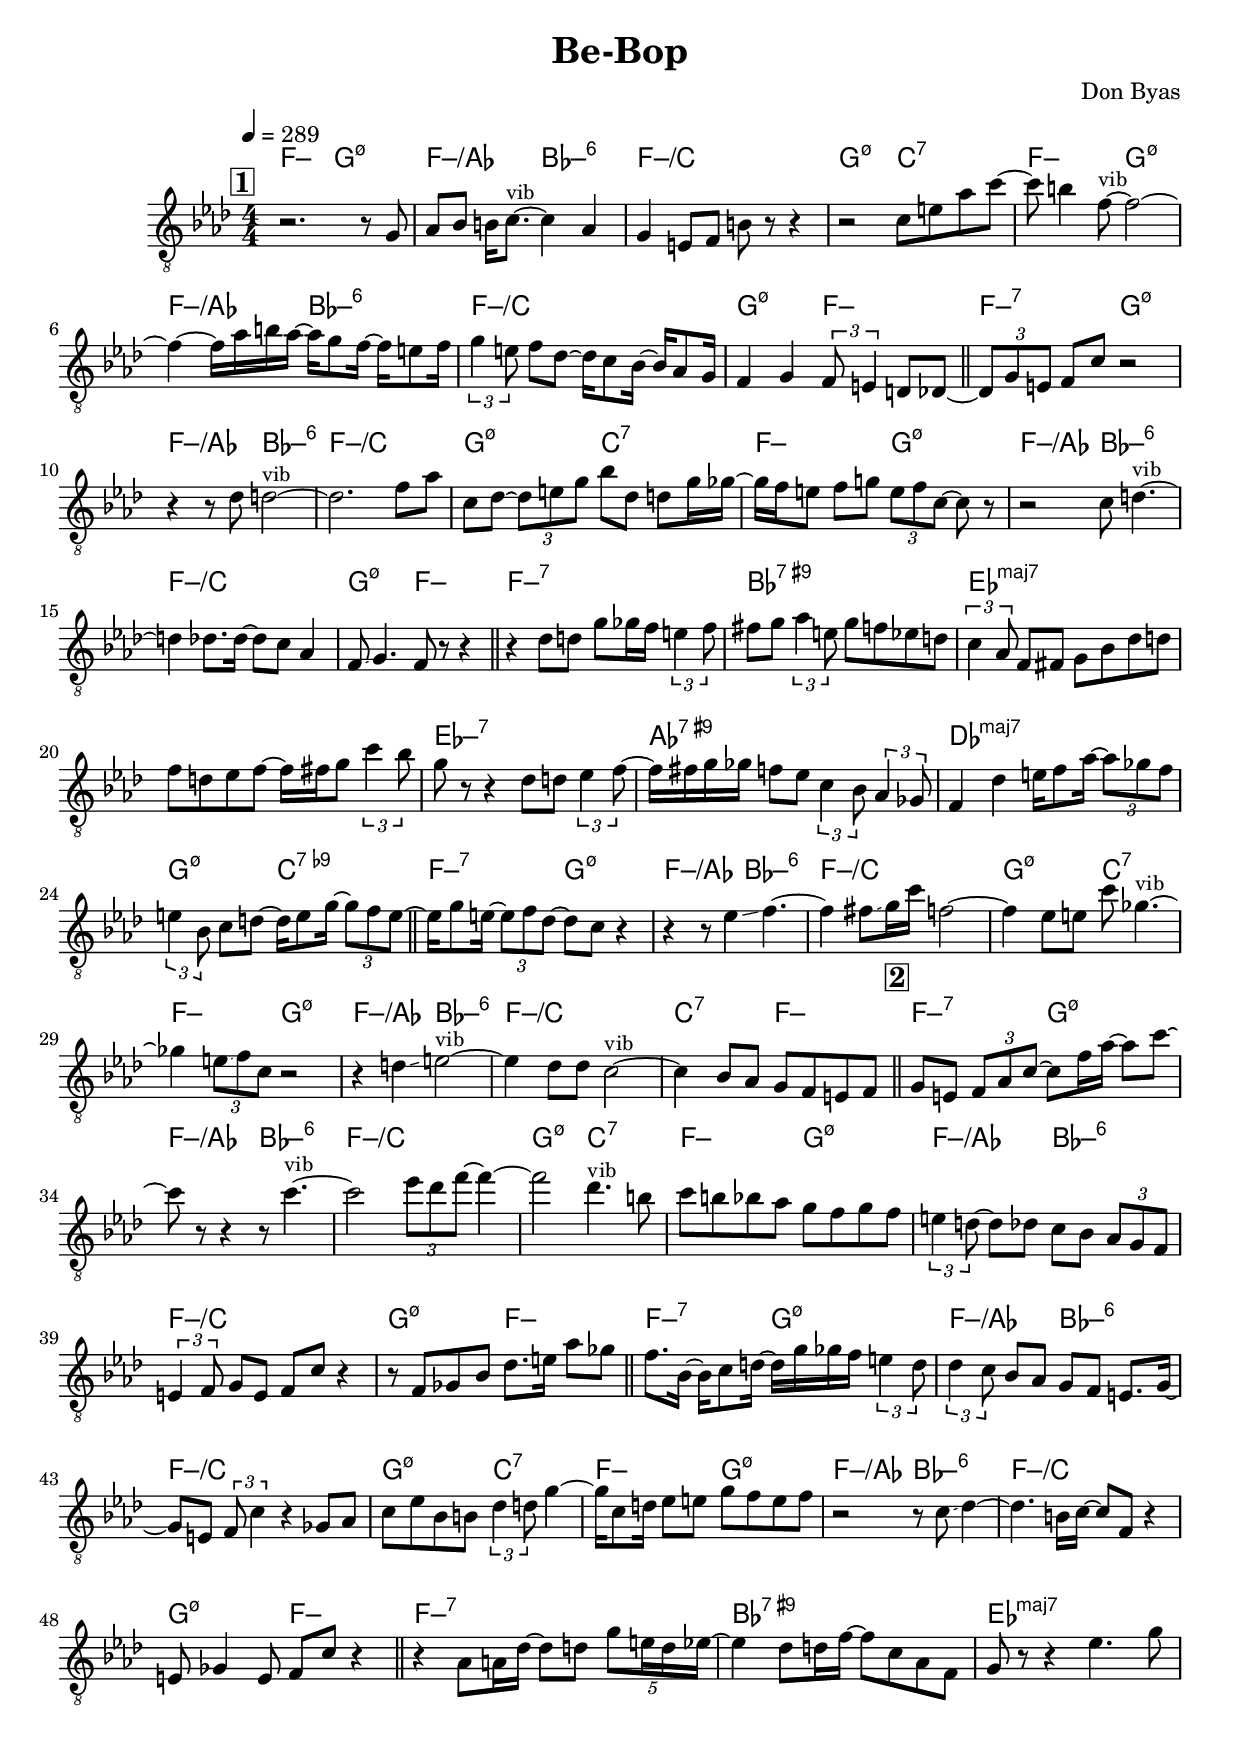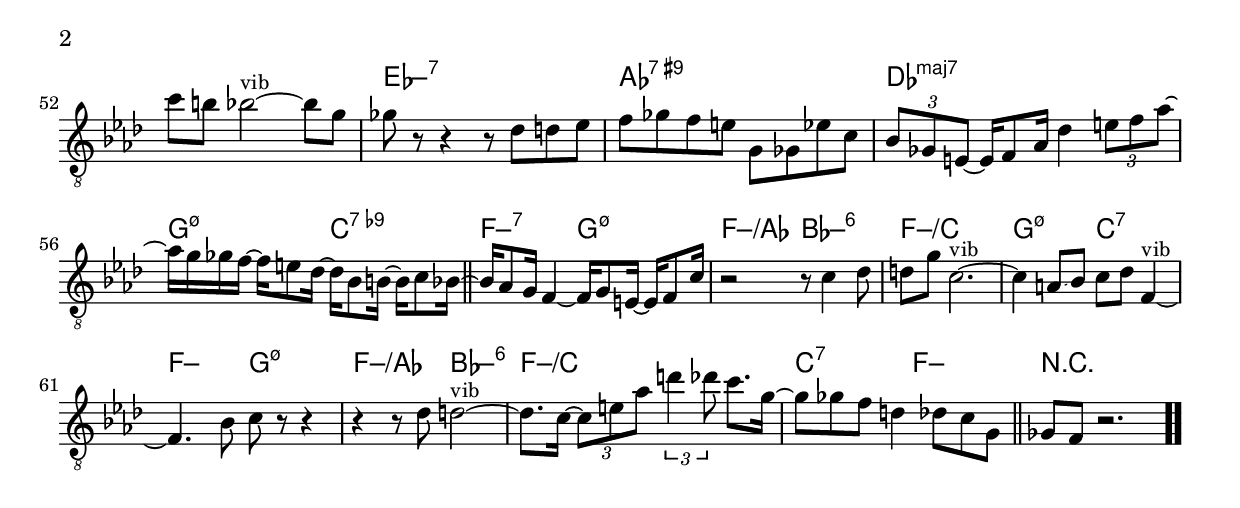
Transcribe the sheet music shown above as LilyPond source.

\version "2.13.2"

#(ly:set-option 'point-and-click #f)

\header {
  title = "Be-Bop"
  composer = "Don Byas"
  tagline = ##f
}
global =
{
    \override Staff.TimeSignature #'style = #'()
    \time 4/4
    \clef "treble_8"
    \key f \minor
    \override Rest #'direction = #'0
    \override MultiMeasureRest #'staff-position = #0
}
\score
{
<<
    \transpose c' c'

    \new ChordNames { \chords {
      \set majorSevenSymbol = \markup { "maj7" }
      \set minorChordModifier = \markup { \char ##x2013 }
      
      | f2:min g2:min5-7 | f2:min/aes bes2:min6 | f1:min/c | g2:min5-7 c2:7 | f2:min g2:min5-7 | f2:min/aes bes2:min6 | f1:min/c | g2:min5-7 f2:min 
      | f2:min7 g2:min5-7 | f2:min/aes bes2:min6 | f1:min/c | g2:min5-7 c2:7 | f2:min g2:min5-7 | f2:min/aes bes2:min6 | f1:min/c | g2:min5-7 f2:min 
      | f1:min7 | bes1:9+ | es1:maj | s1 | es1:min7 | aes1:9+ | des1:maj | g2:min5-7 c2:9- 
      | f2:min7 g2:min5-7 | f2:min/aes bes2:min6 | f1:min/c | g2:min5-7 c2:7 | f2:min g2:min5-7 | f2:min/aes bes2:min6 | f1:min/c | c2:7 f2:min 
      | f2:min7 g2:min5-7 | f2:min/aes bes2:min6 | f1:min/c | g2:min5-7 c2:7 | f2:min g2:min5-7 | f2:min/aes bes2:min6 | f1:min/c | g2:min5-7 f2:min 
      | f2:min7 g2:min5-7 | f2:min/aes bes2:min6 | f1:min/c | g2:min5-7 c2:7 | f2:min g2:min5-7 | f2:min/aes bes2:min6 | f1:min/c | g2:min5-7 f2:min 
      | f1:min7 | bes1:9+ | es1:maj | s1 | es1:min7 | aes1:9+ | des1:maj | g2:min5-7 c2:9- 
      | f2:min7 g2:min5-7 | f2:min/aes bes2:min6 | f1:min/c | g2:min5-7 c2:7 | f2:min g2:min5-7 | f2:min/aes bes2:min6 | f1:min/c | c2:7 f2:min 
      | r1|
      }
      }

    \new Staff
    <<
    \transpose c' c'

    {
      \global
  		%\override Score.MetronomeMark #'transparent = ##t
  		%\override Score.MetronomeMark #'stencil = ##f
  		
  		\override HorizontalBracket #'direction = #UP
  		\override HorizontalBracket #'bracket-flare = #'(0 . 0)
  		
  		\override TextSpanner #'dash-fraction = #1.0
  		\override TextSpanner #'bound-details #'left #'text = \markup{ \concat{\draw-line #'(0 . -1.0) \draw-line #'(1.0 . 0) }}
  		\override TextSpanner #'bound-details #'right #'text = \markup{ \concat{ \draw-line #'(1.0 . 0) \draw-line #'(0 . -1.0) }}
          \set Score.markFormatter = #format-mark-box-numbers


      \tempo 4 = 289
      \set Score.currentBarNumber = #1
     
      \bar "||" \mark \default r2. r8 g8 
      | aes8 bes8 b16 c'8.~^\markup{\left-align \small vib} c'4 aes4 
      | g4 e8 f8 b8 r8 r4 
      | r2 c'8 e'8 aes'8 c''8~ 
      | c''8 b'4 f'8~^\markup{\left-align \small vib} f'2~ 
      | f'4~ f'16 aes'16 b'16 aes'16~ aes'16 g'8 f'16~ f'16 e'8 f'16 
      | \tuplet 3/2 {g'4 e'8} f'8 des'8~ des'16 c'8 bes16~ bes16 aes8 g16 
      | f4 g4 \tuplet 3/2 {f8 e4} d8 des8~ 
      \bar "||" \tuplet 3/2 {des8 g8 e8} f8 c'8 r2 
      | r4 r8 des'8 d'2~^\markup{\left-align \small vib} 
      | d'2. f'8 aes'8 
      | c'8 des'8~ \tuplet 3/2 {des'8 e'8 g'8} bes'8 des'8 d'8 g'16 ges'16~ 
      | ges'16 f'16 e'8 f'8 g'8 \tuplet 3/2 {e'8 f'8 c'8~} c'8 r8 
      | r2 c'8\glissando  d'4.~^\markup{\left-align \small vib} 
      | d'4 des'8. des'16~ des'8 c'8 aes4 
      | f8\glissando  g4. f8 r8 r4 
      \bar "||" r4 des'8 d'8 g'8 ges'16 f'16 \tuplet 3/2 {e'4 f'8} 
      | fis'8 g'8 \tuplet 3/2 {aes'4 e'8} g'8 f'8 es'8 d'8 
      | \tuplet 3/2 {c'4 aes8} f8 fis8 g8 bes8 des'8 d'8 
      | f'8 d'8 es'8 f'8~ f'16 fis'16 g'8 \tuplet 3/2 {c''4 bes'8} 
      | g'8 r8 r4 des'8 d'8 \tuplet 3/2 {es'4 f'8~} 
      | f'16 fis'16 g'16 ges'16 f'8 es'8 \tuplet 3/2 {c'4 bes8} \tuplet 3/2 {aes4 ges8} 
      | f4 des'4 e'16 f'8 aes'16~ \tuplet 3/2 {aes'8 ges'8 f'8} 
      | \tuplet 3/2 {e'4 bes8} c'8 d'8~ d'16 e'8 g'16~ \tuplet 3/2 {g'8 f'8 e'8~} 
      \bar "||" e'16 g'8 e'16~ \tuplet 3/2 {e'8 f'8 des'8~} des'8 c'8 r4 
      | r4 r8 es'4\glissando  f'4.~ 
      | f'4 fis'8\glissando  g'16 c''16 f'2~ 
      | f'4 es'8\glissando  e'8 c''8 ges'4.~^\markup{\left-align \small vib} 
      | ges'4 \tuplet 3/2 {e'8\glissando  f'8 c'8} r2 
      | r4 d'4\glissando  e'2~^\markup{\left-align \small vib} 
      | e'4 des'8 des'8 c'2~^\markup{\left-align \small vib} 
      | c'4 bes8 aes8 g8 f8 e8 f8 
      \bar "||" \mark \default g8 e8 \tuplet 3/2 {f8 aes8 c'8~} c'8 f'16 aes'16~ aes'8 c''8~ 
      | c''8\glissando  r8 r4 r8 c''4.~^\markup{\left-align \small vib} 
      | c''2 \tuplet 3/2 {es''8 des''8 f''8~} f''4~ 
      | f''2 des''4.^\markup{\left-align \small vib} b'8 
      | c''8 b'8 bes'8 aes'8 g'8 f'8 g'8 f'8 
      | \tuplet 3/2 {e'4 d'8~} d'8 des'8 c'8 bes8 \tuplet 3/2 {aes8 g8 f8} 
      | \tuplet 3/2 {e4 f8} g8 e8 f8 c'8 r4 
      | r8 f8\glissando  ges8 bes8 des'8. e'16 aes'8 ges'8 
      \bar "||" f'8. bes16~ bes16 c'8 d'16~ d'16 g'16 ges'16 f'16 \tuplet 3/2 {e'4 d'8} 
      | \tuplet 3/2 {des'4 c'8} bes8 aes8 g8 f8 e8. g16~ 
      | g8 e8 \tuplet 3/2 {f8 c'4} r4 ges8 aes8 
      | c'8 es'8 bes8 b8 \tuplet 3/2 {des'4 d'8} g'4~ 
      | g'16 c'8 d'16 es'8 e'8 g'8 f'8 e'8 f'8 
      | r2 r8 c'8\glissando  des'4~ 
      | des'4. b16 c'16~ c'8 f8 r4 
      | e8 ges4 e8 f8 c'8 r4 
      \bar "||" r4 aes8 a16 des'16~ des'8 d'8 \tuplet 5/4 {g'8 e'16 d'16 es'16~} 
      | es'4 des'8 d'16 f'16~ f'8 c'8 aes8 f8 
      | g8 r8 r4 es'4. g'8 
      | c''8 b'8 bes'2~^\markup{\left-align \small vib} bes'8 g'8 
      | ges'8 r8 r4 r8 des'8 d'8 es'8 
      | f'8 ges'8 f'8 e'8 g8 ges8 es'8 c'8 
      | \tuplet 3/2 {bes8 ges8 e8~} e16 f8 aes16 des'4 \tuplet 3/2 {e'8 f'8 aes'8~} 
      | aes'16 g'16 ges'16 f'16~ f'16 e'8 des'16~ des'16 bes8 b16~ b16 c'8 bes16~ 
      \bar "||" bes16 aes8 g16 f4~ f16 g8 e16~ e16 f8 c'16 
      | r2 r8 c'4 des'8 
      | d'8 g'8 c'2.~^\markup{\left-align \small vib} 
      | c'4 a8\glissando  bes8 c'8 des'8 f4~^\markup{\left-align \small vib} 
      | f4. bes8 c'8 r8 r4 
      | r4 r8 des'8 d'2~^\markup{\left-align \small vib} 
      | d'8. c'16~ \tuplet 3/2 {c'8 e'8 aes'8} \tuplet 3/2 {d''4 des''8} c''8. g'16~ 
      | g'8 ges'8 f'8 d'4 des'8 c'8 g8 
      \bar "||" ges8 f8 r2.\bar  ".."
    }
    >>
>>    
}
